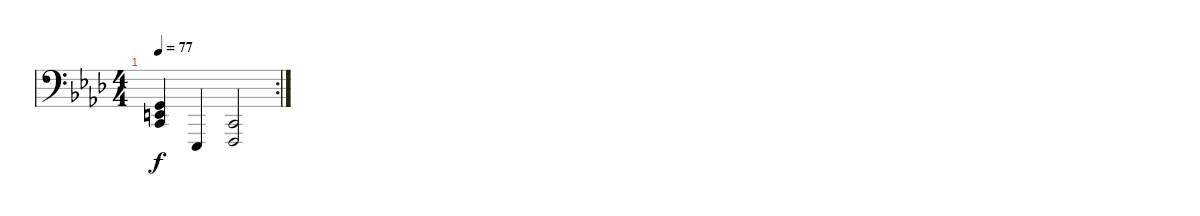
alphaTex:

\track "" {instrument acousticgrandpiano}
\staff {score}
\tuning (G2 D2 A1 E1 B0 Gb0) {hide}
\rc 2
\ts (4 4)
\tempo 77
\clef f4
\ks ab
(0.1 2.2 3.3).4{dy f} 4.5.4 (3.3 1.4).2
